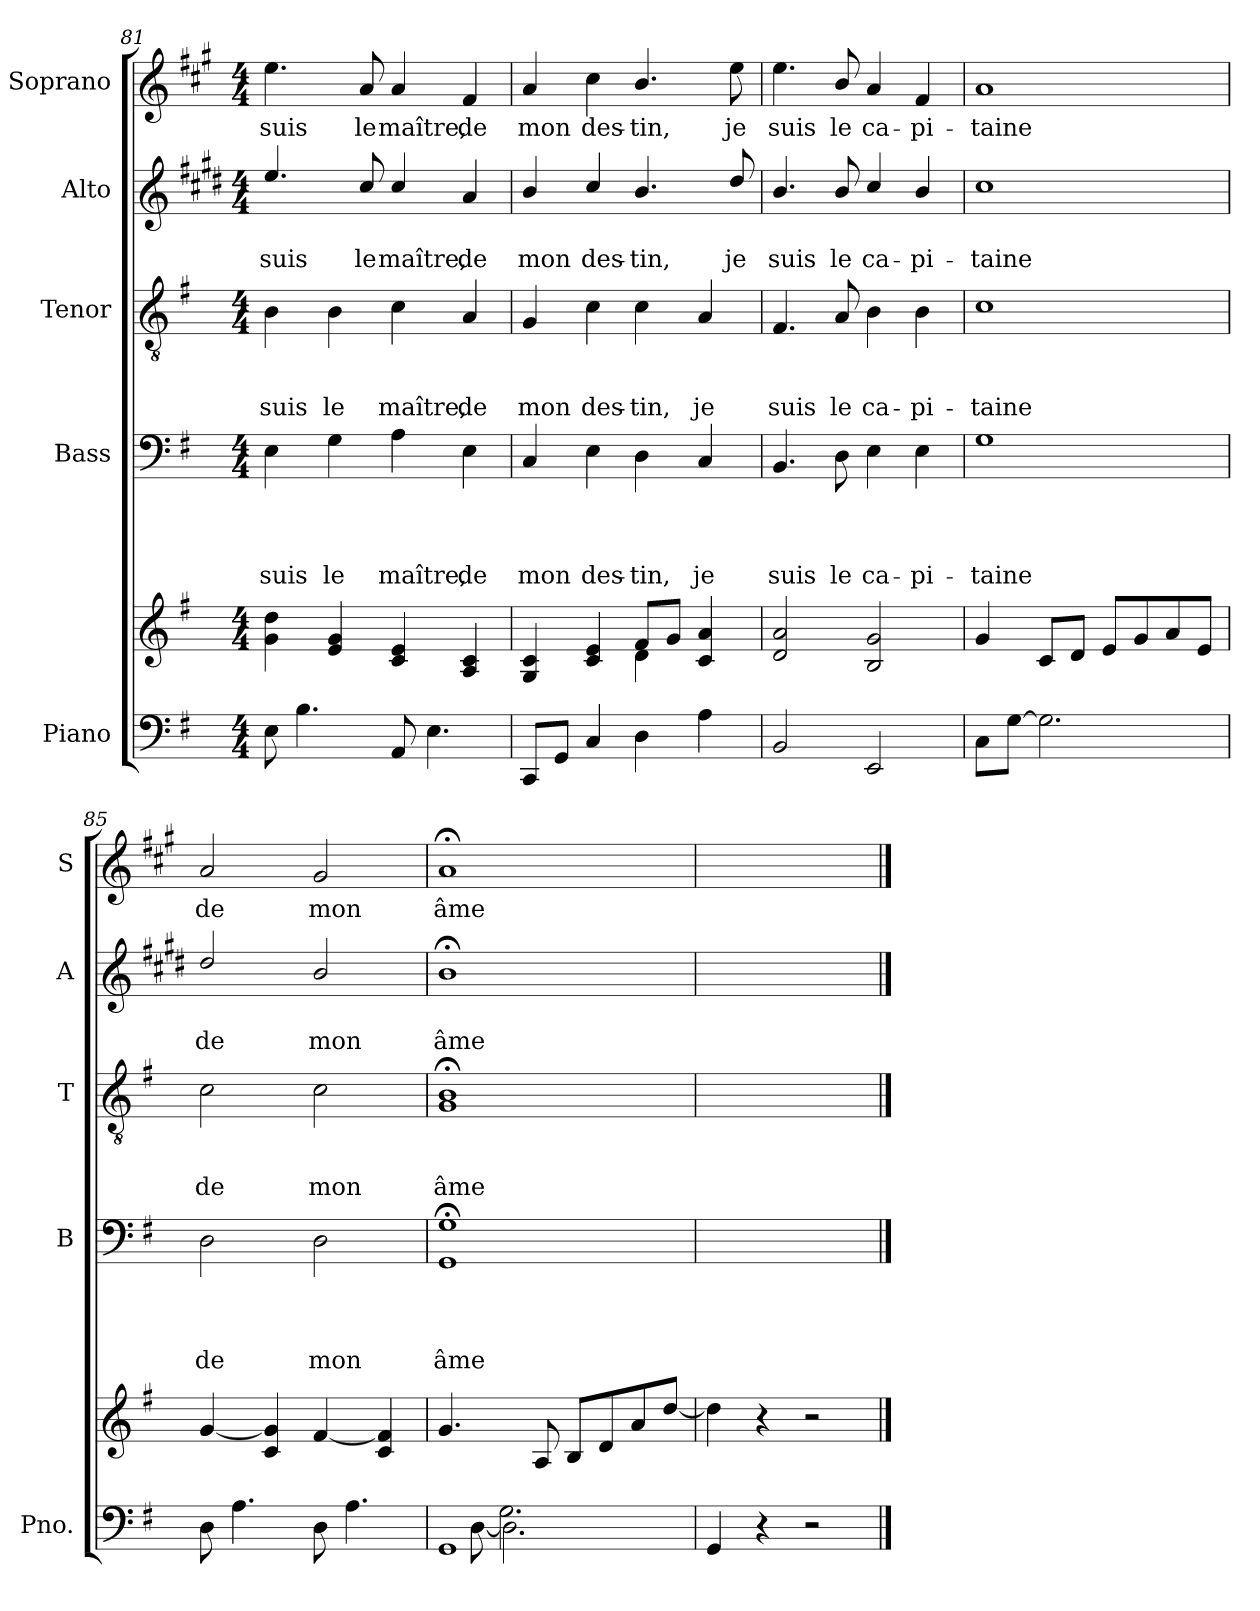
**kern	**kern	**kern	**text	**text	**text	**text	**kern	**text	**text	**text	**kern	**text	**text	**kern	**text
*part5	*part5	*part4	*part4	*part4	*part4	*part4	*part3	*part3	*part3	*part3	*part2	*part2	*part2	*part1	*part1
*staff6	*staff5	*staff4	*staff4	*staff4	*staff4	*staff4	*staff3	*staff3	*staff3	*staff3	*staff2	*staff2	*staff2	*staff1	*staff1
*I"Piano	*	*I"Bass	*	*	*	*	*I"Tenor	*	*	*	*I"Alto	*	*	*I"Soprano	*
*I'Pno.	*	*I'B	*	*	*	*	*I'T	*	*	*	*I'A	*	*	*I'S	*
*clefF4	*clefG2	*clefF4	*	*	*	*	*clefGv2	*	*	*	*clefG2	*	*	*clefG2	*
*	*	*	*	*	*	*	*	*	*	*	*ITrd5c9	*	*	*ITrd1c2	*
*k[f#]	*k[f#]	*k[f#]	*	*	*	*	*k[f#]	*	*	*	*k[f#]	*	*	*k[f#]	*
*G:	*G:	*G:	*	*	*	*	*G:	*	*	*	*G:	*	*	*G:	*
*M4/4	*M4/4	*M4/4	*	*	*	*	*M4/4	*	*	*	*M4/4	*	*	*M4/4	*
=81	=81	=81	=81	=81	=81	=81	=81	=81	=81	=81	=81	=81	=81	=81	=81
!	!	!	!	!	!	!LO:LY:b	!	!	!	!LO:LY:b	!	!	!LO:LY:b	!	!LO:LY:b
8E\	4g\ 4dd\	4E\	.	.	.	suis	4B\	.	.	suis	4.g/	.	suis	4.dd\	suis
4.B\	.	.	.	.	.	.	.	.	.	.	.	.	.	.	.
!	!	!	!	!	!	!LO:LY:b	!	!	!	!LO:LY:b	!	!	!	!	!
.	4e/ 4g/	4G\	.	.	.	le	4B\	.	.	le	.	.	.	.	.
!	!	!	!	!	!	!	!	!	!	!	!	!	!LO:LY:b	!	!LO:LY:b
.	.	.	.	.	.	.	.	.	.	.	8e/	.	le	8g/	le
!	!	!	!	!	!	!LO:LY:b	!	!	!	!LO:LY:b	!	!	!LO:LY:b	!	!LO:LY:b
8AA/	4c/ 4e/	4A\	.	.	.	maître,	4c\	.	.	maître,	4e/	.	maître,	4g/	maître,
4.E\	.	.	.	.	.	.	.	.	.	.	.	.	.	.	.
!	!	!	!	!	!	!LO:LY:b	!	!	!	!LO:LY:b	!	!	!LO:LY:b	!	!LO:LY:b
.	4A/ 4c/	4E\	.	.	.	de	4A/	.	.	de	4c/	.	de	4e/	de
=82	=82	=82	=82	=82	=82	=82	=82	=82	=82	=82	=82	=82	=82	=82	=82
*	*^	*	*	*	*	*	*	*	*	*	*	*	*	*	*
!	!	!	!	!	!	!	!LO:LY:b	!	!	!	!LO:LY:b	!	!	!LO:LY:b	!	!LO:LY:b
8CC/L	4G/ 4c/	2ryy	4C/	.	.	.	mon	4G/	.	.	mon	4d/	.	mon	4g/	mon
8GG/J	.	.	.	.	.	.	.	.	.	.	.	.	.	.	.	.
!	!	!	!	!	!	!	!LO:LY:b	!	!	!	!LO:LY:b	!	!	!LO:LY:b	!	!LO:LY:b
4C/	4c/ 4e/	.	4E\	.	.	.	des-	4c\	.	.	des-	4e/	.	des-	4b\	des-
!	!	!	!	!	!	!	!LO:LY:b	!	!	!	!LO:LY:b	!	!	!LO:LY:b	!	!LO:LY:b
4D\	8f#/L	4d\	4D\	.	.	.	-tin,	4c\	.	.	-tin,	4.d/	.	-tin,	4.a/	-tin,
.	8g/J	.	.	.	.	.	.	.	.	.	.	.	.	.	.	.
!	!	!	!	!	!	!	!LO:LY:b	!	!	!	!LO:LY:b	!	!	!	!	!
4A\	4c/ 4a/	4ryy	4C/	.	.	.	je	4A/	.	.	je	.	.	.	.	.
!	!	!	!	!	!	!	!	!	!	!	!	!	!	!LO:LY:b	!	!LO:LY:b
.	.	.	.	.	.	.	.	.	.	.	.	8f#/	.	je	8dd\	je
*	*v	*v	*	*	*	*	*	*	*	*	*	*	*	*	*	*
!!LO:LB:g=z
=83	=83	=83	=83	=83	=83	=83	=83	=83	=83	=83	=83	=83	=83	=83	=83
!	!	!	!	!	!	!LO:LY:b	!	!	!	!LO:LY:b	!	!	!LO:LY:b	!	!LO:LY:b
2BB/	2d/ 2a/	4.BB/	.	.	.	suis	4.F#/	.	.	suis	4.d/	.	suis	4.dd\	suis
!	!	!	!	!	!	!LO:LY:b	!	!	!	!LO:LY:b	!	!	!LO:LY:b	!	!LO:LY:b
.	.	8D\	.	.	.	le	8A/	.	.	le	8d/	.	le	8a/	le
!	!	!	!	!	!	!LO:LY:b	!	!	!	!LO:LY:b	!	!	!LO:LY:b	!	!LO:LY:b
2EE/	2B/ 2g/	4E\	.	.	.	ca-	4B\	.	.	ca-	4e/	.	ca-	4g/	ca-
!	!	!	!	!	!	!LO:LY:b	!	!	!	!LO:LY:b	!	!	!LO:LY:b	!	!LO:LY:b
.	.	4E\	.	.	.	-pi-	4B\	.	.	-pi-	4d/	.	-pi-	4e/	-pi-
=84	=84	=84	=84	=84	=84	=84	=84	=84	=84	=84	=84	=84	=84	=84	=84
!	!	!	!	!	!	!LO:LY:b	!	!	!	!LO:LY:b	!	!	!LO:LY:b	!	!LO:LY:b
8C\L	4g/	1G	.	.	.	-taine	1c	.	.	-taine	1e	.	-taine	1g	-taine
[8G\J	.	.	.	.	.	.	.	.	.	.	.	.	.	.	.
2.G\]	8c/L	.	.	.	.	.	.	.	.	.	.	.	.	.	.
.	8d/J	.	.	.	.	.	.	.	.	.	.	.	.	.	.
.	8e/L	.	.	.	.	.	.	.	.	.	.	.	.	.	.
.	8g/	.	.	.	.	.	.	.	.	.	.	.	.	.	.
.	8a/	.	.	.	.	.	.	.	.	.	.	.	.	.	.
.	8e/J	.	.	.	.	.	.	.	.	.	.	.	.	.	.
=85	=85	=85	=85	=85	=85	=85	=85	=85	=85	=85	=85	=85	=85	=85	=85
!	!	!	!	!	!	!LO:LY:b	!	!	!	!LO:LY:b	!	!	!LO:LY:b	!	!LO:LY:b
8D\	[4g/	2D\	.	.	.	de	2c\	.	.	de	2f#/	.	de	2g/	de
4.A\	.	.	.	.	.	.	.	.	.	.	.	.	.	.	.
.	4c/ 4g/]	.	.	.	.	.	.	.	.	.	.	.	.	.	.
!	!	!	!	!	!	!LO:LY:b	!	!	!	!LO:LY:b	!	!	!LO:LY:b	!	!LO:LY:b
8D\	[4f#/	2D\	.	.	.	mon	2c\	.	.	mon	2d/	.	mon	2f#/	mon
4.A\	.	.	.	.	.	.	.	.	.	.	.	.	.	.	.
.	4c/ 4f#/]	.	.	.	.	.	.	.	.	.	.	.	.	.	.
=86	=86	=86	=86	=86	=86	=86	=86	=86	=86	=86	=86	=86	=86	=86	=86
*^	*	*	*	*	*	*	*	*	*	*	*	*	*	*	*
*	*^	*	*	*	*	*	*	*	*	*	*	*	*	*	*	*
!	!	!	!	!	!	!	!	!LO:LY:b	!	!	!	!LO:LY:b	!	!	!LO:LY:b	!	!LO:LY:b
1GG	8ryy	4ryy	4.g/	1GG;< 1G;<	.	.	.	âme	1G;< 1B;<	.	.	âme	1d;<	.	âme	1g;<	âme
.	[<8D\	.	.	.	.	.	.	.	.	.	.	.	.	.	.	.	.
.	2.D\]	2.G\	.	.	.	.	.	.	.	.	.	.	.	.	.	.	.
.	.	.	8A/	.	.	.	.	.	.	.	.	.	.	.	.	.	.
.	.	.	8B/L	.	.	.	.	.	.	.	.	.	.	.	.	.	.
.	.	.	8d/	.	.	.	.	.	.	.	.	.	.	.	.	.	.
.	.	.	8a/	.	.	.	.	.	.	.	.	.	.	.	.	.	.
.	.	.	[8dd/J	.	.	.	.	.	.	.	.	.	.	.	.	.	.
*v	*v	*v	*	*	*	*	*	*	*	*	*	*	*	*	*	*	*
=87	=87	=87	=87	=87	=87	=87	=87	=87	=87	=87	=87	=87	=87	=87	=87
4GG/	4dd\]	1ryy	.	.	.	.	1ryy	.	.	.	1ryy	.	.	1ryy	.
4r	4r	.	.	.	.	.	.	.	.	.	.	.	.	.	.
2r	2r	.	.	.	.	.	.	.	.	.	.	.	.	.	.
==	==	==	==	==	==	==	==	==	==	==	==	==	==	==	==
*-	*-	*-	*-	*-	*-	*-	*-	*-	*-	*-	*-	*-	*-	*-	*-
